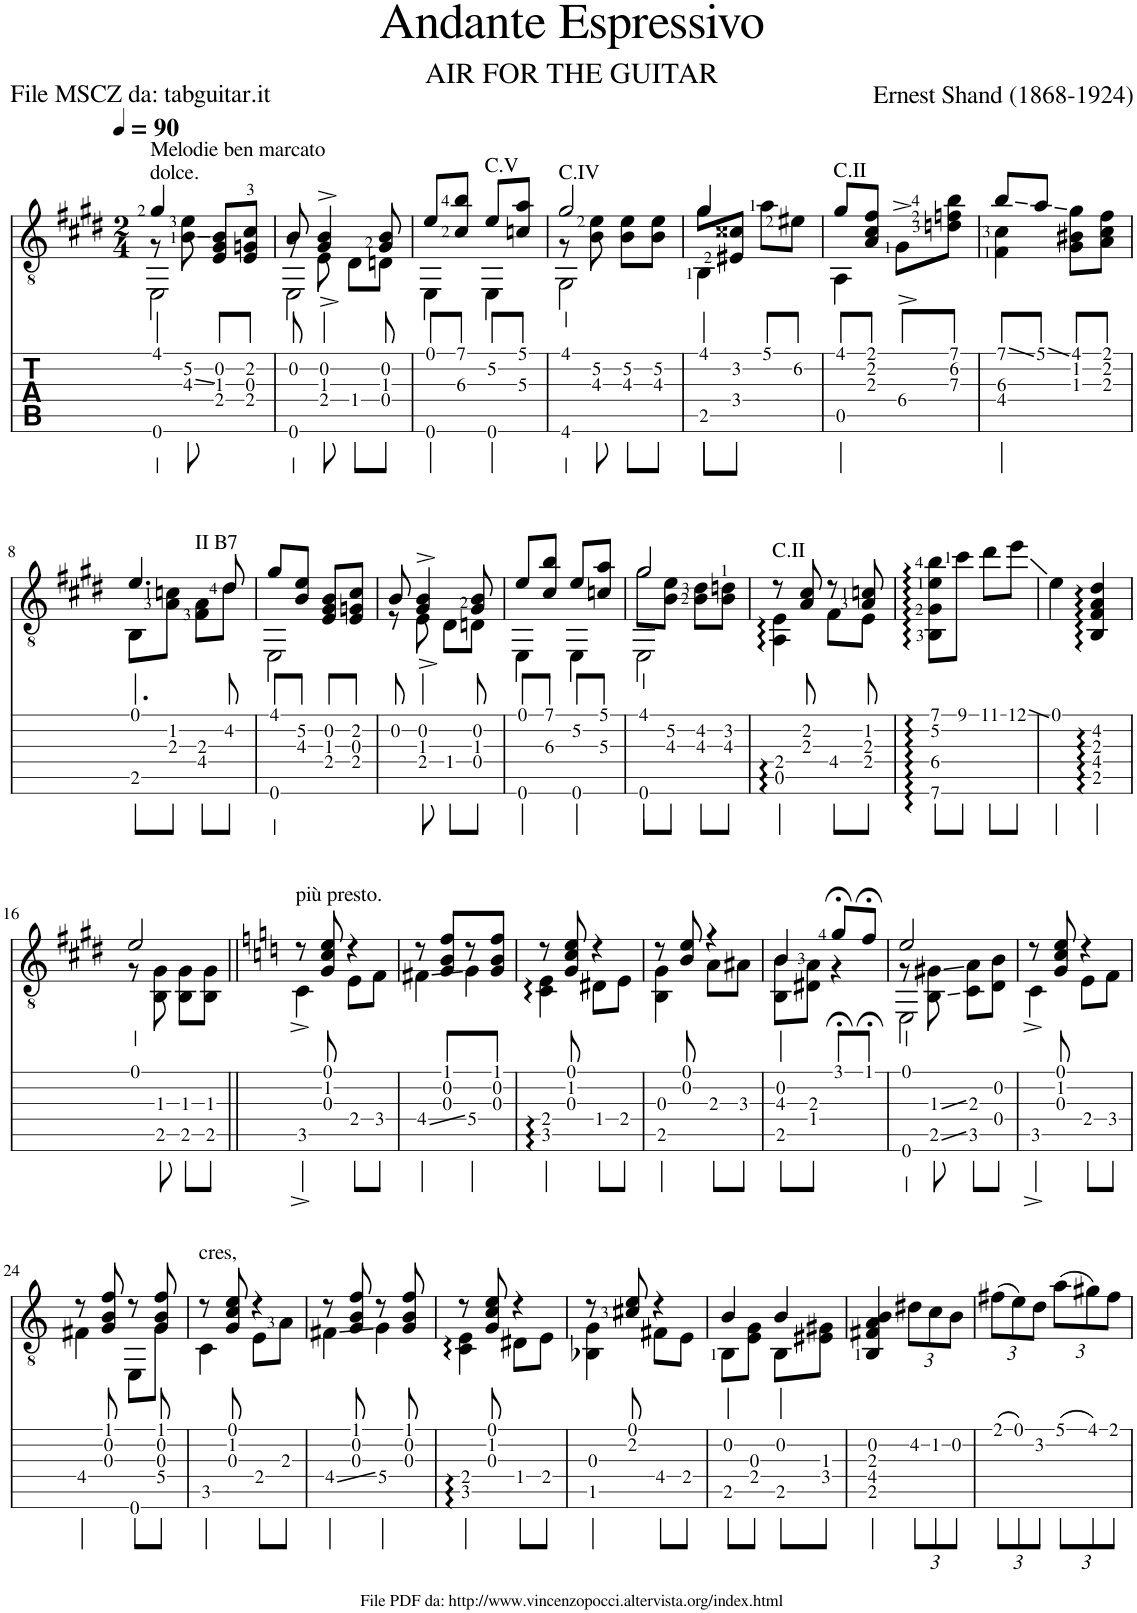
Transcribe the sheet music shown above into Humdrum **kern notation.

**kern	**kern
*part2	*part1
*staff2	*staff1
*I"Chitarra classica (Intavolatura)	*I"Guitar
*stria6	*
*	*clefGv2
*k[f#c#g#d#]	*k[f#c#g#d#]
*M2/4	*M2/4
*MM90	*MM90
=1	=1
*^	*^
*	*^	*	*^
!	!	!	!LO:TX:a:t=Melodie ben marcato	!	!
!	!	!	!LO:TX:a:t=dolce.	!	!
4g#/	8r	2EE\	4g#/	8r	2EE\
.	8B\ 8e\	.	.	8B\ 8e\	.
8E/ 8G#/ 8B/L	4ryy	.	8E/ 8G#/ 8B/L	4ryy	.
8E/ 8Gn/ 8c#/J	.	.	8E/ 8Gn/ 8c#/J	.	.
=2	=2	=2	=2	=2	=2
8B/	8r	2EE\	8B/	8r	2EE\
4G#/^ 4B/^	8E\	.	4G#/^ 4B/^	8E\	.
.	8D#\L	.	.	8D#\L	.
8G#/ 8B/	8Dn\J	.	8G#/ 8B/	8Dn\J	.
*	*v	*v	*	*	*
*	*	*	*v	*v
=3	=3	=3	=3
8e/L	4EE\	8e/L	4EE\
8c#/ 8b/J	.	8c#/ 8b/J	.
!	!	!LO:TX:a:t=C.V	!
8e/L	4EE\	8e/L	4EE\
8cn/ 8a/J	.	8cn/ 8a/J	.
=4	=4	=4	=4
*	*^	*	*^
!	!	!	!LO:TX:a:t=C.IV	!	!
2g#/	8r	2GG#\	2g#/	8r	2GG#\
.	8B\ 8e\	.	.	8B\ 8e\	.
.	8B\ 8e\L	.	.	8B\ 8e\L	.
.	8B\ 8e\J	.	.	8B\ 8e\J	.
=5	=5	=5	=5	=5	=5
4g#/	8g#\L	4BB\	4g#/	8g#\L	4BB\
.	8E#X\ 8c##X\J	.	.	8E#X/ 8c##X/J	.
8a/L	4ryy	4ryy	8a\L	4ryy	4ryy
8e#X/J	.	.	8e#X\J	.	.
*	*v	*v	*	*	*
*	*	*	*v	*v
=6	=6	=6	=6
!	!	!LO:TX:a:t=C.II	!
8g#/L	4AA\	8g#/L	4AA\
8A/ 8c#/ 8f#/J	.	8A/ 8c#/ 8f#/J	.
8G#^/L	4ryy	8G#^\L	4ryy
8dn/ 8fn/ 8b/J	.	8dn\ 8fn\ 8b\J	.
=7	=7	=7	=7
8b/L	4F#\ 4c#\	8b/L	4F#\ 4c#\
8a/J	.	8a/J	.
8G#/ 8B#X/ 8g#/L	4ryy	8G#\ 8B#X\ 8g#\L	4ryy
8A/ 8c#/ 8f#/J	.	8A\ 8c#\ 8f#\J	.
!!LO:LB:g=z	!!
=8	=8	=8	=8
4.e/	8BB\L	4.e/	8BB\L
.	8A\ 8cn\J	.	8A\ 8cn\J
!	!	!	!LO:TX:a:t=II B7
.	8F#\ 8A\L	.	8F#\ 8A\L
8d#/	8d#\J	8d#/	8d#\J
=9	=9	=9	=9
8g#/L	2EE\	8g#/L	2EE\
8B/ 8e/J	.	8B/ 8e/J	.
8E/ 8G#/ 8B/L	.	8E/ 8G#/ 8B/L	.
8E/ 8Gn/ 8c#/J	.	8E/ 8Gn/ 8c#/J	.
=10	=10	=10	=10
8B/	8r	8B/	8r
4G#/^ 4B/^	8E\	4G#/^ 4B/^	8E\
.	8D#\L	.	8D#\L
8G#/ 8B/	8Dn\J	8G#/ 8B/	8Dn\J
=11	=11	=11	=11
8e/L	4EE\	8e/L	4EE\
8c#/ 8b/J	.	8c#/ 8b/J	.
8e/L	4EE\	8e/L	4EE\
8cn/ 8a/J	.	8cn/ 8a/J	.
=12	=12	=12	=12
!	!LO:N:head=open	!	!LO:N:head=open
*	*^	*	*^
2g#/	8g#\L	2EE\	2g#/	8g#\L	2EE\
.	8B\ 8e\J	.	.	8B\ 8e\J	.
.	8B\ 8d#\L	.	.	8B\ 8d#\L	.
.	8B\ 8dn\J	.	.	8B\ 8dn\J	.
*	*v	*v	*	*	*
*	*	*	*v	*v
=13	=13	=13	=13
!	!	!LO:TX:a:t=C.II	!
8r	4AA\ 4E\	8r	4AA\ 4E\
8A/ 8c#/	.	8A/ 8c#/	.
8r	8F#\L	8r	8F#\L
8A/ 8cn/	8E\J	8A/ 8cn/	8E\J
*v	*v	*	*
*	*v	*v
=14	=14
8BB\ 8G#\ 8e\ 8b\L	8BB\ 8G#\ 8e\ 8b\L
8cc#\J	8cc#\J
8dd#\L	8dd#\L
8ee\J	8ee\J
=15	=15
4e\	4e\
4BB\ 4F#\ 4A\ 4d#\	4BB/ 4F#/ 4A/ 4d#/
!!LO:LB:g=z
=16	=16
*^	*^
2e/	8r	2e/	8r
.	8BB\ 8G#\	.	8BB\ 8G#\
.	8BB\ 8G#\L	.	8BB\ 8G#\L
.	8BB\ 8G#\J	.	8BB\ 8G#\J
=17||	=17||	=17||	=17||
*k[]	*	*k[]	*
!	!	!LO:TX:a:t=più presto.	!
8r	4C^\	8r	4C^\
8G/ 8c/ 8e/	.	8G/ 8c/ 8e/	.
4r	8E\L	4r	8E\L
.	8F\J	.	8F\J
=18	=18	=18	=18
8r	4F#X\	8r	4F#X\
8G/ 8B/ 8f/L	.	8G/ 8B/ 8f/L	.
8r	4G\	8r	4G\
8G/ 8B/ 8f/J	.	8G/ 8B/ 8f/J	.
=19	=19	=19	=19
8r	4C\ 4E\	8r	4C\ 4E\
8G/ 8c/ 8e/	.	8G/ 8c/ 8e/	.
4r	8D#X\L	4r	8D#X\L
.	8E\J	.	8E\J
=20	=20	=20	=20
8r	4BB\ 4G\	8r	4BB\ 4G\
8B/ 8e/	.	8B/ 8e/	.
4r	8A\L	4r	8A\L
.	8A#X\J	.	8A#X\J
=21	=21	=21	=21
4B/	8BB\ 8B\L	4B/	8BB\ 8B\L
.	8D#X\ 8A\J	.	8D#X\ 8A\J
8g;</L	4r	8g;</L	4r
8f;</J	.	8f;</J	.
=22	=22	=22	=22
*	*^	*	*^
2e/	8r	2EE\	2e/	8r	2EE\
.	8BB\ 8G#X\	.	.	8BB\ 8G#X\	.
.	8C\ 8A\L	.	.	8C\ 8A\L	.
.	8D\ 8B\J	.	.	8D\ 8B\J	.
*	*v	*v	*	*	*
*	*	*	*v	*v
=23	=23	=23	=23
8r	4C^\	8r	4C^\
8G/ 8c/ 8e/	.	8G/ 8c/ 8e/	.
4r	8E\L	4r	8E\L
.	8F\J	.	8F\J
!!LO:LB:g=z	!!
=24	=24	=24	=24
8r	4F#X\	8r	4F#X\
8G/ 8B/ 8f/	.	8G/ 8B/ 8f/	.
8r	8EE\L	8r	8EE\L
8G/ 8B/ 8f/	8G\J	8G/ 8B/ 8f/	8G\J
=25	=25	=25	=25
!	!	!LO:TX:a:t=cres,	!
8r	4C\	8r	4C\
8G/ 8c/ 8e/	.	8G/ 8c/ 8e/	.
4r	8E\L	4r	8E\L
.	8A\J	.	8A\J
=26	=26	=26	=26
8r	4F#X\	8r	4F#X\
8G/ 8B/ 8f/	.	8G/ 8B/ 8f/	.
8r	4G\	8r	4G\
8G/ 8B/ 8f/	.	8G/ 8B/ 8f/	.
=27	=27	=27	=27
8r	4C\ 4E\	8r	4C\ 4E\
8G/ 8c/ 8e/	.	8G/ 8c/ 8e/	.
4r	8D#X\L	4r	8D#X\L
.	8E\J	.	8E\J
=28	=28	=28	=28
8r	4BB-X\ 4G\	8r	4BB-X\ 4G\
8c#X/ 8e/	.	8c#X/ 8e/	.
4r	8F#X\L	4r	8F#X\L
.	8E\J	.	8E\J
=29	=29	=29	=29
4B/	8BB\L	4B/	8BB\L
.	8E\ 8G\J	.	8E\ 8G\J
4B/	8BB\L	4B/	8BB\L
.	8E#X\ 8G#X\J	.	8E#X\ 8G#X\J
*v	*v	*	*
*	*v	*v
=30	=30
4BB\ 4F#X\ 4A\ 4B\	4BB/ 4F#X/ 4A/ 4B/
*Xbrackettup	*Xbrackettup
12d#X\L	12d#X\L
12c\	12c\
12B\J	12B\J
=31	=31
(12f#X\L	(12f#X\L
12e\)	12e\)
12d\J	12d\J
(12a\L	(12a\L
12g#X\)	12g#X\)
12f#\J	12f#\J
=	=
*-	*-
